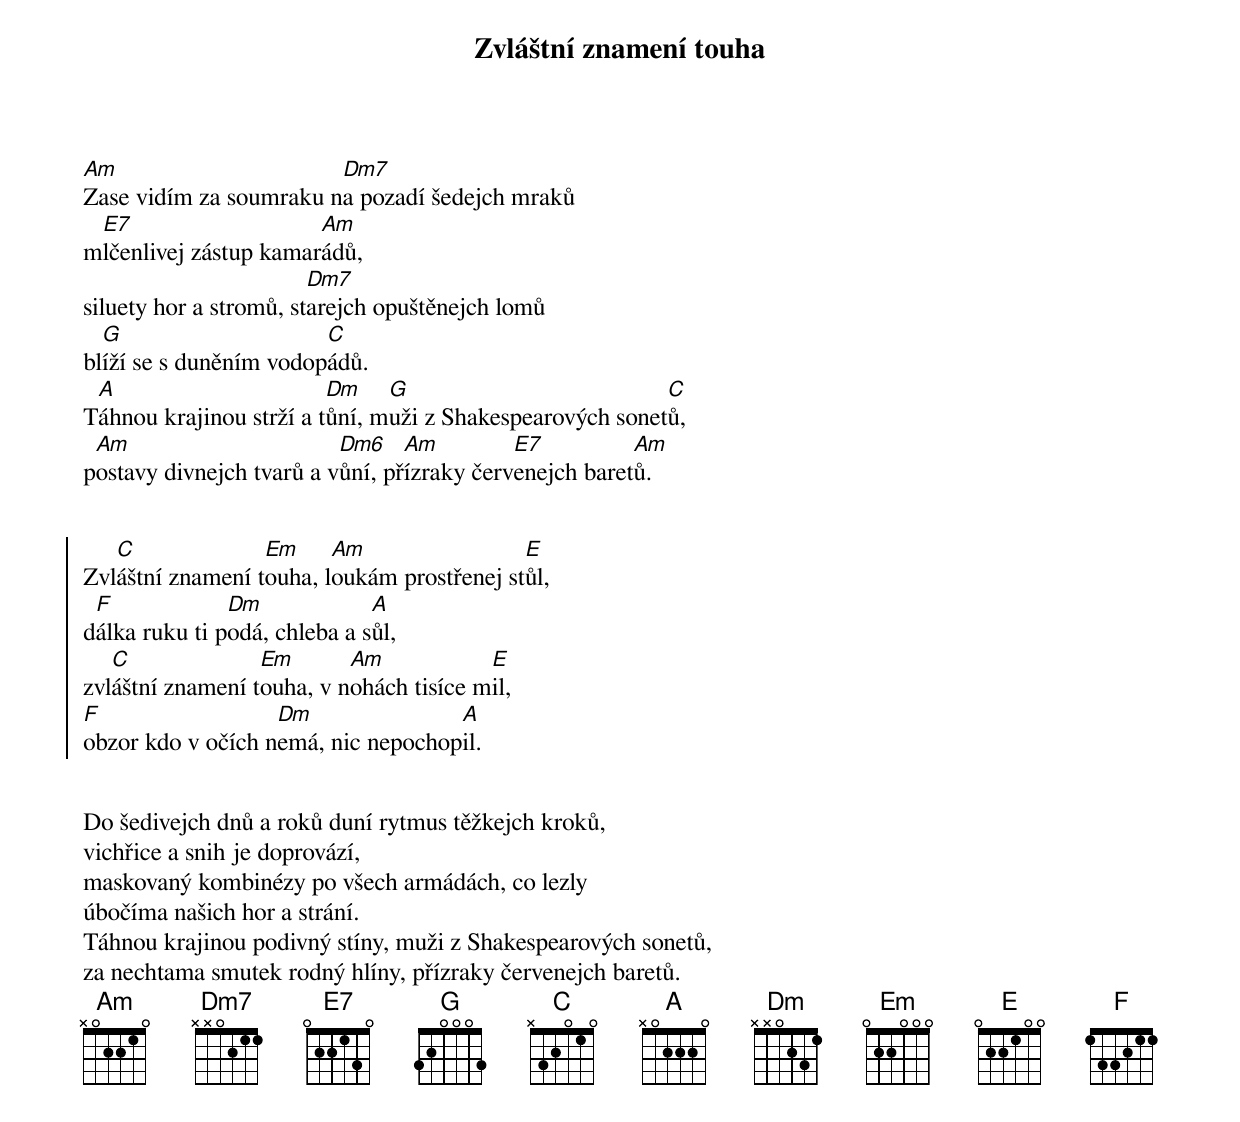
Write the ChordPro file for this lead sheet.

{title: Zvláštní znamení touha}
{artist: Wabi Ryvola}

[Am]Zase vidím za soumraku n[Dm7]a pozadí šedejch mraků
m[E7]lčenlivej zástup kamar[Am]ádů,
siluety hor a stromů, st[Dm7]arejch opuštěnejch lomů
bl[G]íží se s duněním vodop[C]ádů.
T[A]áhnou krajinou strží a t[Dm]ůní, m[G]uži z Shakespearových sonet[C]ů,
p[Am]ostavy divnejch tvarů a v[Dm6]ůní, př[Am]ízraky červ[E7]enejch baret[Am]ů.


{start_of_chorus}
Zvl[C]áštní znamení t[Em]ouha, l[Am]oukám prostřenej st[E]ůl,
d[F]álka ruku ti p[Dm]odá, chleba a s[A]ůl,
zvl[C]áštní znamení t[Em]ouha, v n[Am]ohách tisíce m[E]il,
[F]obzor kdo v očích n[Dm]emá, nic nepochop[A]il.
{end_of_chorus}


Do šedivejch dnů a roků duní rytmus těžkejch kroků,
vichřice a snih je doprovází,
maskovaný kombinézy po všech armádách, co lezly
úbočíma našich hor a strání.
Táhnou krajinou podivný stíny, muži z Shakespearových sonetů,
za nechtama smutek rodný hlíny, přízraky červenejch baretů.
